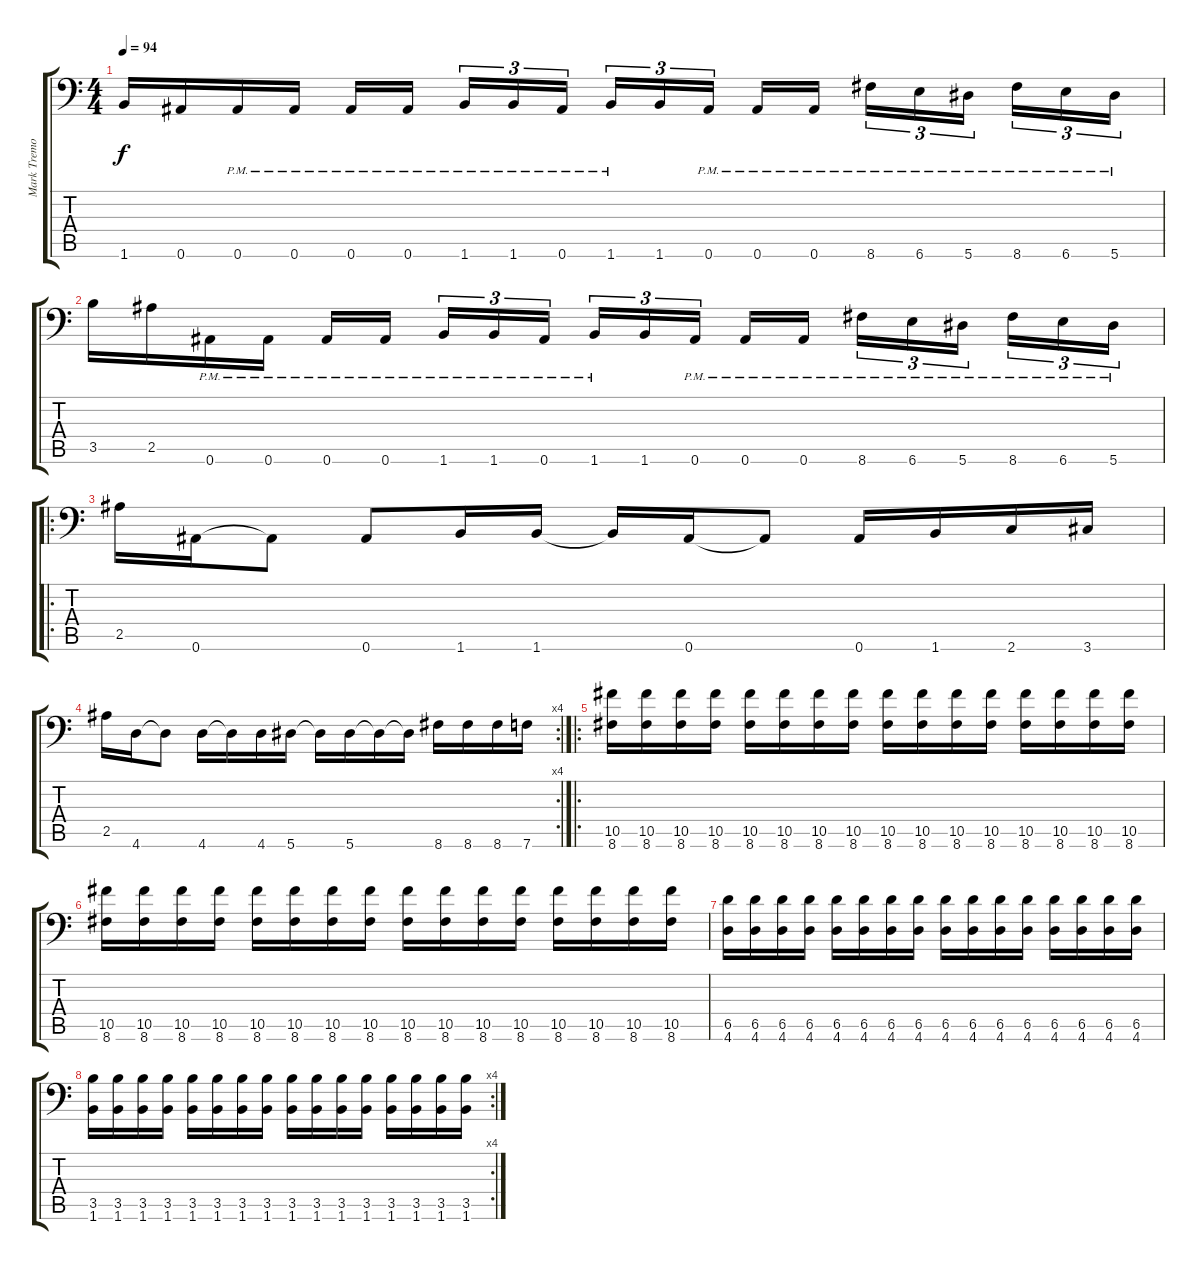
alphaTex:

\track ("Mark Tremonti " "Mark Tremo") {instrument distortionguitar}
\staff {score tabs}
\tuning (Eb4 Bb3 Gb3 Db3 Ab2 Bb1) {hide}
\ts (4 4)
\tempo 94
\clef f4
\ks c
1.6.16{dy f} 0.6.16 0.6{pm}.16 0.6{pm}.16 0.6{pm}.16 0.6{pm}.16{beam splitsecondary} 1.6{pm}.16{tu (3 2)} 1.6{pm}.16{tu (3 2)} 0.6{pm}.16{tu (3 2)} 1.6{pm}.16{tu (3 2)} 1.6.16{tu (3 2)} 0.6{pm}.16{tu (3 2) beam splitsecondary} 0.6{pm}.16 0.6{pm}.16 8.6{pm}.16{tu (3 2)} 6.6{pm}.16{tu (3 2)} 5.6{pm}.16{tu (3 2) beam splitsecondary} 8.6{pm}.16{tu (3 2)} 6.6{pm}.16{tu (3 2)} 5.6{pm}.16{tu (3 2)} |
3.5.16 2.5.16 0.6{pm}.16 0.6{pm}.16 0.6{pm}.16 0.6{pm}.16{beam splitsecondary} 1.6{pm}.16{tu (3 2)} 1.6{pm}.16{tu (3 2)} 0.6{pm}.16{tu (3 2)} 1.6{pm}.16{tu (3 2)} 1.6.16{tu (3 2)} 0.6{pm}.16{tu (3 2) beam splitsecondary} 0.6{pm}.16 0.6{pm}.16 8.6{pm}.16{tu (3 2)} 6.6{pm}.16{tu (3 2)} 5.6{pm}.16{tu (3 2) beam splitsecondary} 8.6{pm}.16{tu (3 2)} 6.6{pm}.16{tu (3 2)} 5.6{pm}.16{tu (3 2)} |
\ro
2.5.16 0.6.16 0.6{t}.8 0.6.8 1.6.16 1.6.16 1.6{t}.16 0.6.16 0.6{t}.8 0.6.16 1.6.16 2.6.16 3.6.16 |
\rc 4
2.5.16 4.6.16 4.6{t}.8 4.6.16 4.6{t}.16 4.6.16 5.6.16 5.6{t}.16 5.6.16 5.6{t}.16 5.6{t}.16 8.6.16 8.6.16 8.6.16 7.6.16 |
\ro
(10.5 8.6).16 (10.5 8.6).16 (10.5 8.6).16 (10.5 8.6).16 (10.5 8.6).16 (10.5 8.6).16 (10.5 8.6).16 (10.5 8.6).16 (10.5 8.6).16 (10.5 8.6).16 (10.5 8.6).16 (10.5 8.6).16 (10.5 8.6).16 (10.5 8.6).16 (10.5 8.6).16 (10.5 8.6).16 |
(10.5 8.6).16 (10.5 8.6).16 (10.5 8.6).16 (10.5 8.6).16 (10.5 8.6).16 (10.5 8.6).16 (10.5 8.6).16 (10.5 8.6).16 (10.5 8.6).16 (10.5 8.6).16 (10.5 8.6).16 (10.5 8.6).16 (10.5 8.6).16 (10.5 8.6).16 (10.5 8.6).16 (10.5 8.6).16 |
(6.5 4.6).16 (6.5 4.6).16 (6.5 4.6).16 (6.5 4.6).16 (6.5 4.6).16 (6.5 4.6).16 (6.5 4.6).16 (6.5 4.6).16 (6.5 4.6).16 (6.5 4.6).16 (6.5 4.6).16 (6.5 4.6).16 (6.5 4.6).16 (6.5 4.6).16 (6.5 4.6).16 (6.5 4.6).16 |
\rc 4
(3.5 1.6).16 (3.5 1.6).16 (3.5 1.6).16 (3.5 1.6).16 (3.5 1.6).16 (3.5 1.6).16 (3.5 1.6).16 (3.5 1.6).16 (3.5 1.6).16 (3.5 1.6).16 (3.5 1.6).16 (3.5 1.6).16 (3.5 1.6).16 (3.5 1.6).16 (3.5 1.6).16 (3.5 1.6).16
